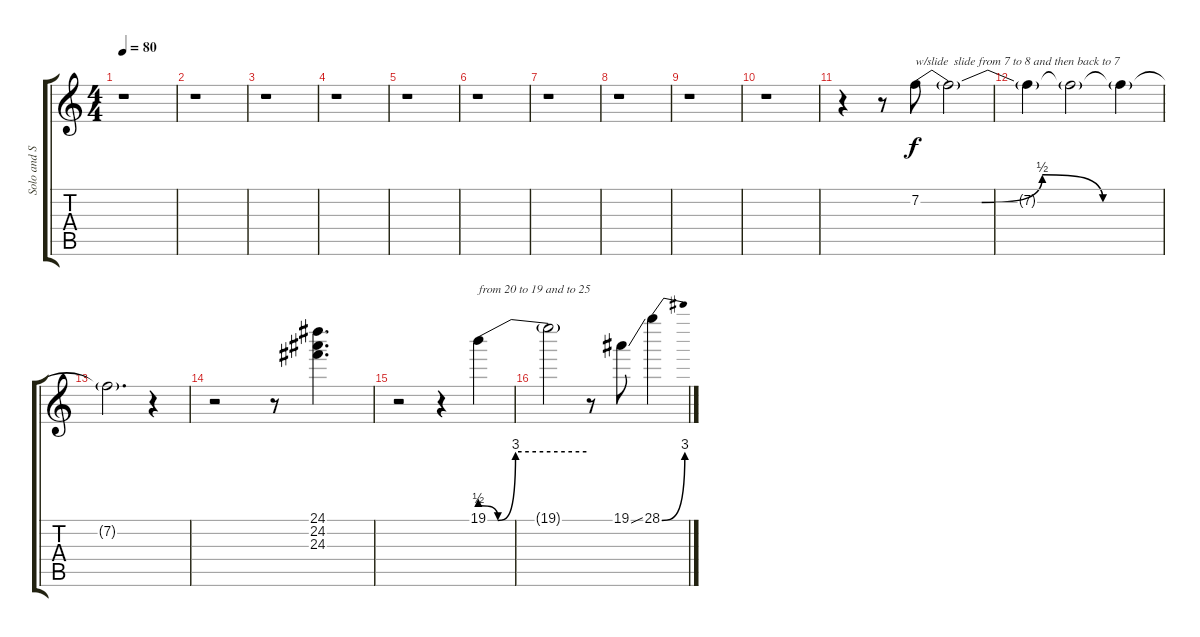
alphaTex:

\track ("Solo and Slide" "Solo and S") {instrument overdrivenguitar}
\staff {score tabs}
\tuning (Eb4 Bb3 Gb3 Db3 Ab2 Eb2) {hide}
\ts (4 4)
\tempo 80
\clef g2
\ks c
r.1{dy f} |
r.1 |
r.1 |
r.1 |
r.1 |
r.1 |
r.1 |
r.1 |
r.1 |
r.1 |
r.4 r.8 7.2{be (custom 0 0 15 0 30 2 45 0 60 0)}.8{txt "w/slide  slide from 7 to 8 and then back to 7"} 7.2{t}.2 |
7.2{t}.4 7.2{t}.2 7.2{t}.4 |
7.2{t}.2{d} r.4 |
r.2 r.8 (24.1 24.2 24.3).4{d} |
r.2 r.4 19.1{be (custom 0 2 10 0 20 12 60 12)}.4{txt "from 20 to 19 and to 25"} |
19.1{t}.2 r.8 19.1{ss}.8 28.1{be (bend 0 0 60 12)}.4
